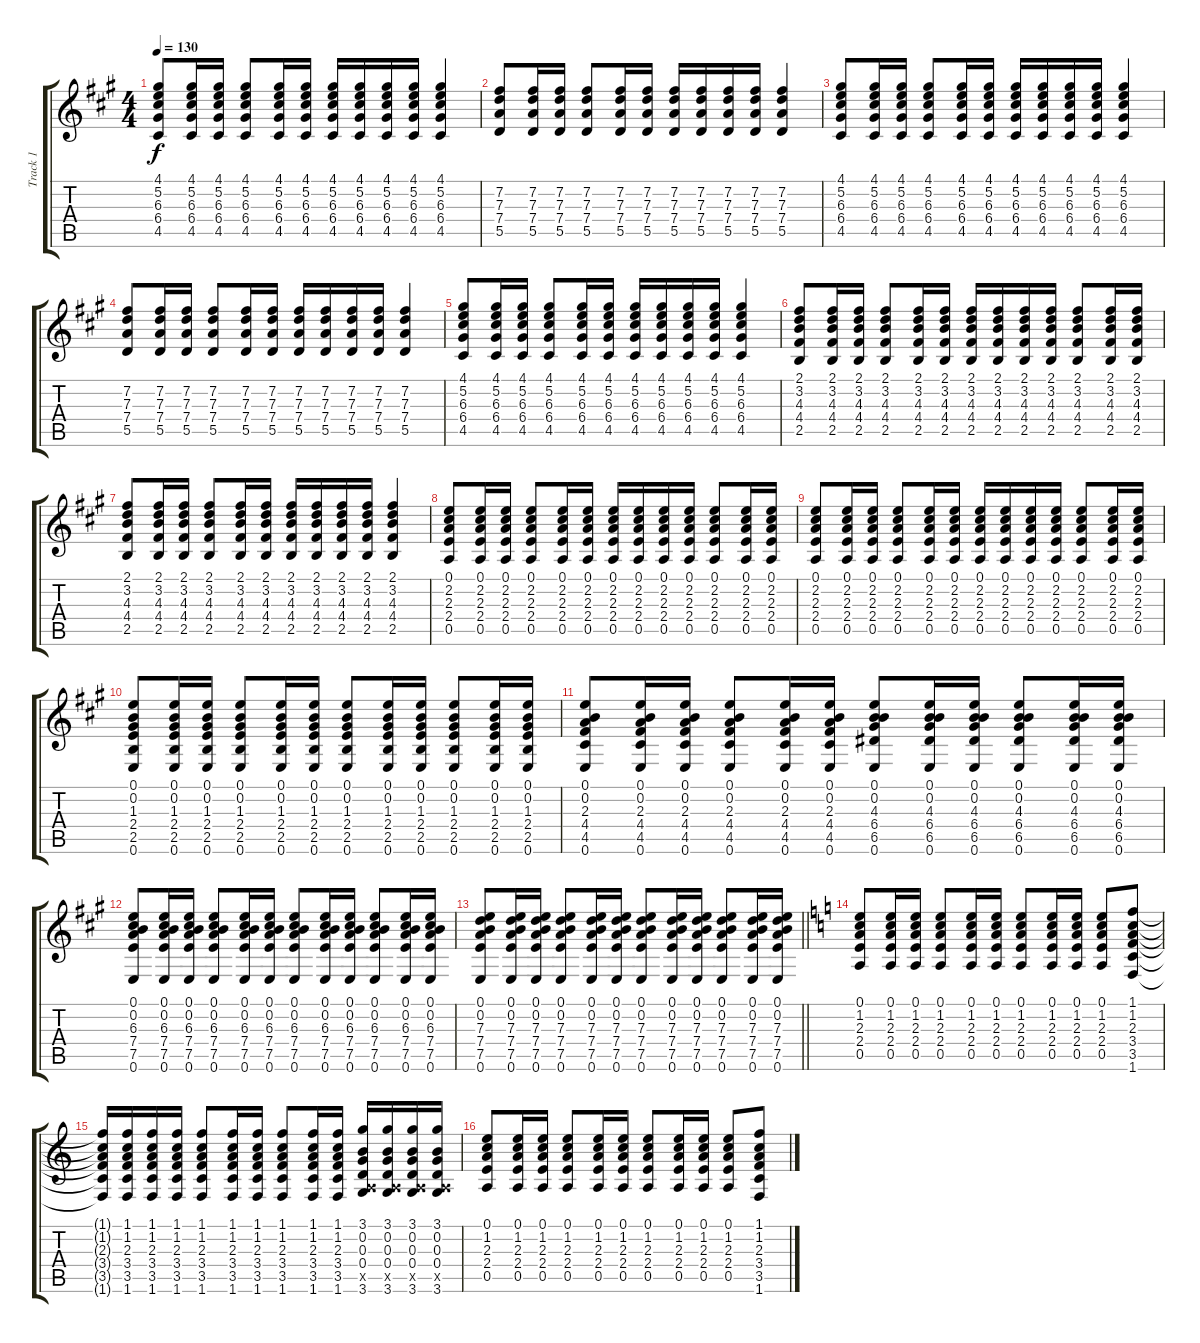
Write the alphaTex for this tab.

\track ("Track 1" "Track 1") {instrument acousticguitarsteel}
\staff {score tabs}
\tuning (E4 B3 G3 D3 A2 E2) {hide}
\ts (4 4)
\tempo 130
\clef g2
\ks f#minor
(4.1 5.2 6.3 6.4 4.5).8{dy f} (4.1 5.2 6.3 6.4 4.5).16 (4.1 5.2 6.3 6.4 4.5).16 (4.1 5.2 6.3 6.4 4.5).8 (4.1 5.2 6.3 6.4 4.5).16 (4.1 5.2 6.3 6.4 4.5).16 (4.1 5.2 6.3 6.4 4.5).16 (4.1 5.2 6.3 6.4 4.5).16 (4.1 5.2 6.3 6.4 4.5).16 (4.1 5.2 6.3 6.4 4.5).16 (4.1 5.2 6.3 6.4 4.5).4 |
(7.2 7.3 7.4 5.5).8 (7.2 7.3 7.4 5.5).16 (7.2 7.3 7.4 5.5).16 (7.2 7.3 7.4 5.5).8 (7.2 7.3 7.4 5.5).16 (7.2 7.3 7.4 5.5).16 (7.2 7.3 7.4 5.5).16 (7.2 7.3 7.4 5.5).16 (7.2 7.3 7.4 5.5).16 (7.2 7.3 7.4 5.5).16 (7.2 7.3 7.4 5.5).4 |
(4.1 5.2 6.3 6.4 4.5).8 (4.1 5.2 6.3 6.4 4.5).16 (4.1 5.2 6.3 6.4 4.5).16 (4.1 5.2 6.3 6.4 4.5).8 (4.1 5.2 6.3 6.4 4.5).16 (4.1 5.2 6.3 6.4 4.5).16 (4.1 5.2 6.3 6.4 4.5).16 (4.1 5.2 6.3 6.4 4.5).16 (4.1 5.2 6.3 6.4 4.5).16 (4.1 5.2 6.3 6.4 4.5).16 (4.1 5.2 6.3 6.4 4.5).4 |
(7.2 7.3 7.4 5.5).8 (7.2 7.3 7.4 5.5).16 (7.2 7.3 7.4 5.5).16 (7.2 7.3 7.4 5.5).8 (7.2 7.3 7.4 5.5).16 (7.2 7.3 7.4 5.5).16 (7.2 7.3 7.4 5.5).16 (7.2 7.3 7.4 5.5).16 (7.2 7.3 7.4 5.5).16 (7.2 7.3 7.4 5.5).16 (7.2 7.3 7.4 5.5).4 |
(4.1 5.2 6.3 6.4 4.5).8 (4.1 5.2 6.3 6.4 4.5).16 (4.1 5.2 6.3 6.4 4.5).16 (4.1 5.2 6.3 6.4 4.5).8 (4.1 5.2 6.3 6.4 4.5).16 (4.1 5.2 6.3 6.4 4.5).16 (4.1 5.2 6.3 6.4 4.5).16 (4.1 5.2 6.3 6.4 4.5).16 (4.1 5.2 6.3 6.4 4.5).16 (4.1 5.2 6.3 6.4 4.5).16 (4.1 5.2 6.3 6.4 4.5).4 |
(2.1 3.2 4.3 4.4 2.5).8 (2.1 3.2 4.3 4.4 2.5).16 (2.1 3.2 4.3 4.4 2.5).16 (2.1 3.2 4.3 4.4 2.5).8 (2.1 3.2 4.3 4.4 2.5).16 (2.1 3.2 4.3 4.4 2.5).16 (2.1 3.2 4.3 4.4 2.5).16 (2.1 3.2 4.3 4.4 2.5).16 (2.1 3.2 4.3 4.4 2.5).16 (2.1 3.2 4.3 4.4 2.5).16 (2.1 3.2 4.3 4.4 2.5).8 (2.1 3.2 4.3 4.4 2.5).16 (2.1 3.2 4.3 4.4 2.5).16 |
(2.1 3.2 4.3 4.4 2.5).8 (2.1 3.2 4.3 4.4 2.5).16 (2.1 3.2 4.3 4.4 2.5).16 (2.1 3.2 4.3 4.4 2.5).8 (2.1 3.2 4.3 4.4 2.5).16 (2.1 3.2 4.3 4.4 2.5).16 (2.1 3.2 4.3 4.4 2.5).16 (2.1 3.2 4.3 4.4 2.5).16 (2.1 3.2 4.3 4.4 2.5).16 (2.1 3.2 4.3 4.4 2.5).16 (2.1 3.2 4.3 4.4 2.5).4 |
(0.1 2.2 2.3 2.4 0.5).8 (0.1 2.2 2.3 2.4 0.5).16 (0.1 2.2 2.3 2.4 0.5).16 (0.1 2.2 2.3 2.4 0.5).8 (0.1 2.2 2.3 2.4 0.5).16 (0.1 2.2 2.3 2.4 0.5).16 (0.1 2.2 2.3 2.4 0.5).16 (0.1 2.2 2.3 2.4 0.5).16 (0.1 2.2 2.3 2.4 0.5).16 (0.1 2.2 2.3 2.4 0.5).16 (0.1 2.2 2.3 2.4 0.5).8 (0.1 2.2 2.3 2.4 0.5).16 (0.1 2.2 2.3 2.4 0.5).16 |
(0.1 2.2 2.3 2.4 0.5).8 (0.1 2.2 2.3 2.4 0.5).16 (0.1 2.2 2.3 2.4 0.5).16 (0.1 2.2 2.3 2.4 0.5).8 (0.1 2.2 2.3 2.4 0.5).16 (0.1 2.2 2.3 2.4 0.5).16 (0.1 2.2 2.3 2.4 0.5).16 (0.1 2.2 2.3 2.4 0.5).16 (0.1 2.2 2.3 2.4 0.5).16 (0.1 2.2 2.3 2.4 0.5).16 (0.1 2.2 2.3 2.4 0.5).8 (0.1 2.2 2.3 2.4 0.5).16 (0.1 2.2 2.3 2.4 0.5).16 |
(0.1 0.2 1.3 2.4 2.5 0.6).8 (0.1 0.2 1.3 2.4 2.5 0.6).16 (0.1 0.2 1.3 2.4 2.5 0.6).16 (0.1 0.2 1.3 2.4 2.5 0.6).8 (0.1 0.2 1.3 2.4 2.5 0.6).16 (0.1 0.2 1.3 2.4 2.5 0.6).16 (0.1 0.2 1.3 2.4 2.5 0.6).8 (0.1 0.2 1.3 2.4 2.5 0.6).16 (0.1 0.2 1.3 2.4 2.5 0.6).16 (0.1 0.2 1.3 2.4 2.5 0.6).8 (0.1 0.2 1.3 2.4 2.5 0.6).16 (0.1 0.2 1.3 2.4 2.5 0.6).16 |
(0.1 0.2 2.3 4.4 4.5 0.6).8 (0.1 0.2 2.3 4.4 4.5 0.6).16 (0.1 0.2 2.3 4.4 4.5 0.6).16 (0.1 0.2 2.3 4.4 4.5 0.6).8 (0.1 0.2 2.3 4.4 4.5 0.6).16 (0.1 0.2 2.3 4.4 4.5 0.6).16 (0.1 0.2 4.3 6.4 6.5 0.6).8 (0.1 0.2 4.3 6.4 6.5 0.6).16 (0.1 0.2 4.3 6.4 6.5 0.6).16 (0.1 0.2 4.3 6.4 6.5 0.6).8 (0.1 0.2 4.3 6.4 6.5 0.6).16 (0.1 0.2 4.3 6.4 6.5 0.6).16 |
(0.1 0.2 6.3 7.4 7.5 0.6).8 (0.1 0.2 6.3 7.4 7.5 0.6).16 (0.1 0.2 6.3 7.4 7.5 0.6).16 (0.1 0.2 6.3 7.4 7.5 0.6).8 (0.1 0.2 6.3 7.4 7.5 0.6).16 (0.1 0.2 6.3 7.4 7.5 0.6).16 (0.1 0.2 6.3 7.4 7.5 0.6).8 (0.1 0.2 6.3 7.4 7.5 0.6).16 (0.1 0.2 6.3 7.4 7.5 0.6).16 (0.1 0.2 6.3 7.4 7.5 0.6).8 (0.1 0.2 6.3 7.4 7.5 0.6).16 (0.1 0.2 6.3 7.4 7.5 0.6).16 |
\barLineRight lightlight
(0.1 0.2 7.3 7.4 7.5 0.6).8 (0.1 0.2 7.3 7.4 7.5 0.6).16 (0.1 0.2 7.3 7.4 7.5 0.6).16 (0.1 0.2 7.3 7.4 7.5 0.6).8 (0.1 0.2 7.3 7.4 7.5 0.6).16 (0.1 0.2 7.3 7.4 7.5 0.6).16 (0.1 0.2 7.3 7.4 7.5 0.6).8 (0.1 0.2 7.3 7.4 7.5 0.6).16 (0.1 0.2 7.3 7.4 7.5 0.6).16 (0.1 0.2 7.3 7.4 7.5 0.6).8 (0.1 0.2 7.3 7.4 7.5 0.6).16 (0.1 0.2 7.3 7.4 7.5 0.6).16 |
\ks aminor
(0.1 1.2 2.3 2.4 0.5).8 (0.1 1.2 2.3 2.4 0.5).16 (0.1 1.2 2.3 2.4 0.5).16 (0.1 1.2 2.3 2.4 0.5).8 (0.1 1.2 2.3 2.4 0.5).16 (0.1 1.2 2.3 2.4 0.5).16 (0.1 1.2 2.3 2.4 0.5).8 (0.1 1.2 2.3 2.4 0.5).16 (0.1 1.2 2.3 2.4 0.5).16 (0.1 1.2 2.3 2.4 0.5).8 (1.1 1.2 2.3 3.4 3.5 1.6).8 |
(1.1{t} 1.2{t} 2.3{t} 3.4{t} 3.5{t} 1.6{t}).16 (1.1 1.2 2.3 3.4 3.5 1.6).16 (1.1 1.2 2.3 3.4 3.5 1.6).16 (1.1 1.2 2.3 3.4 3.5 1.6).16 (1.1 1.2 2.3 3.4 3.5 1.6).8 (1.1 1.2 2.3 3.4 3.5 1.6).16 (1.1 1.2 2.3 3.4 3.5 1.6).16 (1.1 1.2 2.3 3.4 3.5 1.6).8 (1.1 1.2 2.3 3.4 3.5 1.6).16 (1.1 1.2 2.3 3.4 3.5 1.6).16 (3.1 0.2 0.3 0.4 0.5{x} 3.6).16 (3.1 0.2 0.3 0.4 0.5{x} 3.6).16 (3.1 0.2 0.3 0.4 0.5{x} 3.6).16 (3.1 0.2 0.3 0.4 0.5{x} 3.6).16 |
(0.1 1.2 2.3 2.4 0.5).8 (0.1 1.2 2.3 2.4 0.5).16 (0.1 1.2 2.3 2.4 0.5).16 (0.1 1.2 2.3 2.4 0.5).8 (0.1 1.2 2.3 2.4 0.5).16 (0.1 1.2 2.3 2.4 0.5).16 (0.1 1.2 2.3 2.4 0.5).8 (0.1 1.2 2.3 2.4 0.5).16 (0.1 1.2 2.3 2.4 0.5).16 (0.1 1.2 2.3 2.4 0.5).8 (1.1 1.2 2.3 3.4 3.5 1.6).8
